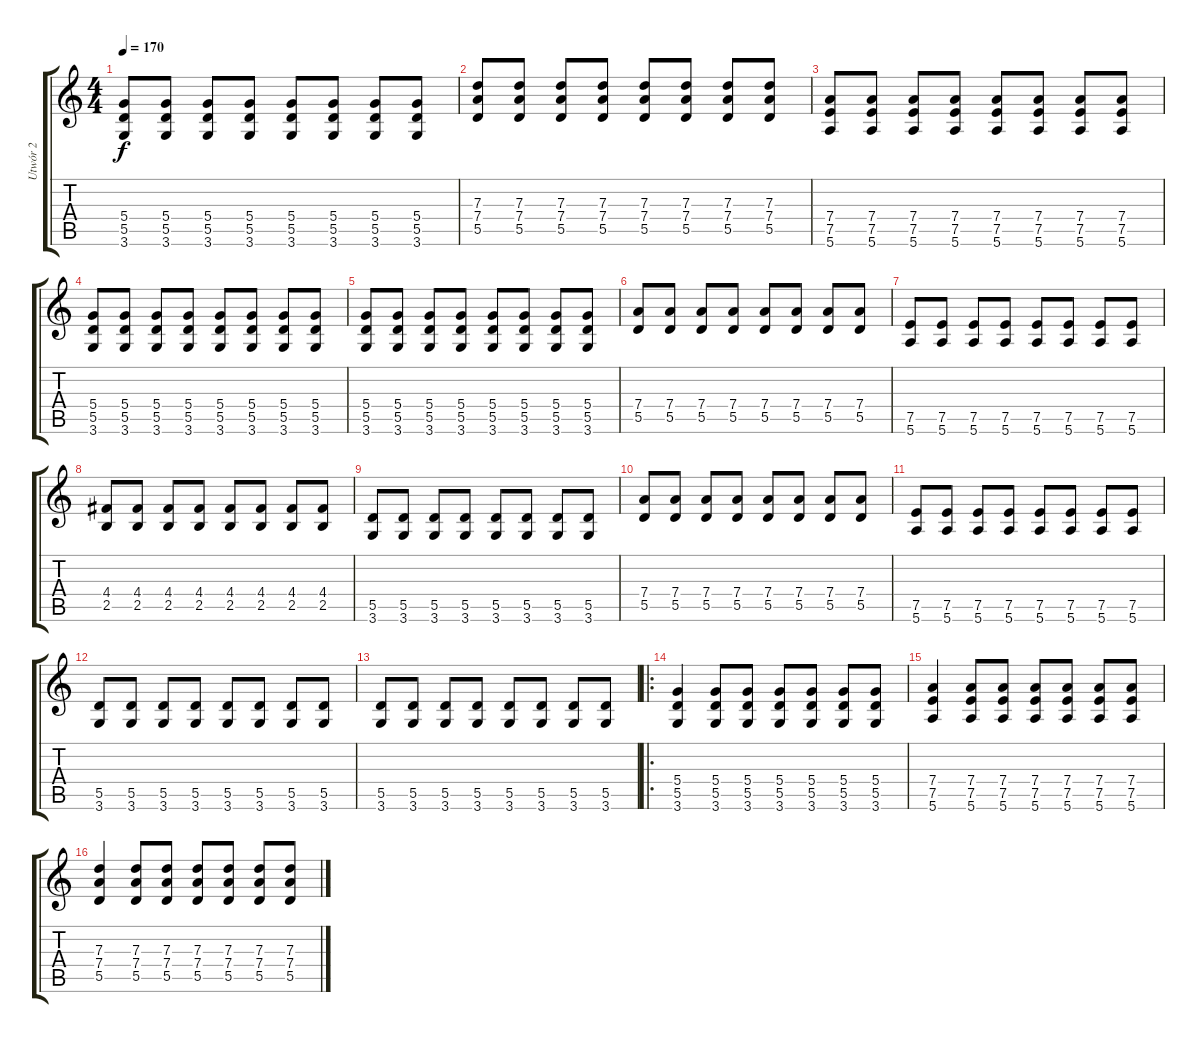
\track ("Utwór 2" "Utwór 2") {instrument overdrivenguitar}
\staff {score tabs}
\tuning (E4 B3 G3 D3 A2 E2) {hide}
\ts (4 4)
\tempo 170
\clef g2
\ks c
(5.4 5.5 3.6).8{dy f} (5.4 5.5 3.6).8 (5.4 5.5 3.6).8 (5.4 5.5 3.6).8 (5.4 5.5 3.6).8 (5.4 5.5 3.6).8 (5.4 5.5 3.6).8 (5.4 5.5 3.6).8 |
(7.3 7.4 5.5).8 (7.3 7.4 5.5).8 (7.3 7.4 5.5).8 (7.3 7.4 5.5).8 (7.3 7.4 5.5).8 (7.3 7.4 5.5).8 (7.3 7.4 5.5).8 (7.3 7.4 5.5).8 |
(7.4 7.5 5.6).8 (7.4 7.5 5.6).8 (7.4 7.5 5.6).8 (7.4 7.5 5.6).8 (7.4 7.5 5.6).8 (7.4 7.5 5.6).8 (7.4 7.5 5.6).8 (7.4 7.5 5.6).8 |
(5.4 5.5 3.6).8 (5.4 5.5 3.6).8 (5.4 5.5 3.6).8 (5.4 5.5 3.6).8 (5.4 5.5 3.6).8 (5.4 5.5 3.6).8 (5.4 5.5 3.6).8 (5.4 5.5 3.6).8 |
(5.4 5.5 3.6).8 (5.4 5.5 3.6).8 (5.4 5.5 3.6).8 (5.4 5.5 3.6).8 (5.4 5.5 3.6).8 (5.4 5.5 3.6).8 (5.4 5.5 3.6).8 (5.4 5.5 3.6).8 |
(7.4 5.5).8 (7.4 5.5).8 (7.4 5.5).8 (7.4 5.5).8 (7.4 5.5).8 (7.4 5.5).8 (7.4 5.5).8 (7.4 5.5).8 |
(7.5 5.6).8 (7.5 5.6).8 (7.5 5.6).8 (7.5 5.6).8 (7.5 5.6).8 (7.5 5.6).8 (7.5 5.6).8 (7.5 5.6).8 |
(4.4 2.5).8 (4.4 2.5).8 (4.4 2.5).8 (4.4 2.5).8 (4.4 2.5).8 (4.4 2.5).8 (4.4 2.5).8 (4.4 2.5).8 |
(5.5 3.6).8 (5.5 3.6).8 (5.5 3.6).8 (5.5 3.6).8 (5.5 3.6).8 (5.5 3.6).8 (5.5 3.6).8 (5.5 3.6).8 |
(7.4 5.5).8 (7.4 5.5).8 (7.4 5.5).8 (7.4 5.5).8 (7.4 5.5).8 (7.4 5.5).8 (7.4 5.5).8 (7.4 5.5).8 |
(7.5 5.6).8 (7.5 5.6).8 (7.5 5.6).8 (7.5 5.6).8 (7.5 5.6).8 (7.5 5.6).8 (7.5 5.6).8 (7.5 5.6).8 |
(5.5 3.6).8 (5.5 3.6).8 (5.5 3.6).8 (5.5 3.6).8 (5.5 3.6).8 (5.5 3.6).8 (5.5 3.6).8 (5.5 3.6).8 |
(5.5 3.6).8 (5.5 3.6).8 (5.5 3.6).8 (5.5 3.6).8 (5.5 3.6).8 (5.5 3.6).8 (5.5 3.6).8 (5.5 3.6).8 |
\ro
(5.4 5.5 3.6).4 (5.4 5.5 3.6).8 (5.4 5.5 3.6).8 (5.4 5.5 3.6).8 (5.4 5.5 3.6).8 (5.4 5.5 3.6).8 (5.4 5.5 3.6).8 |
(7.4 7.5 5.6).4 (7.4 7.5 5.6).8 (7.4 7.5 5.6).8 (7.4 7.5 5.6).8 (7.4 7.5 5.6).8 (7.4 7.5 5.6).8 (7.4 7.5 5.6).8 |
(7.3 7.4 5.5).4 (7.3 7.4 5.5).8 (7.3 7.4 5.5).8 (7.3 7.4 5.5).8 (7.3 7.4 5.5).8 (7.3 7.4 5.5).8 (7.3 7.4 5.5).8
